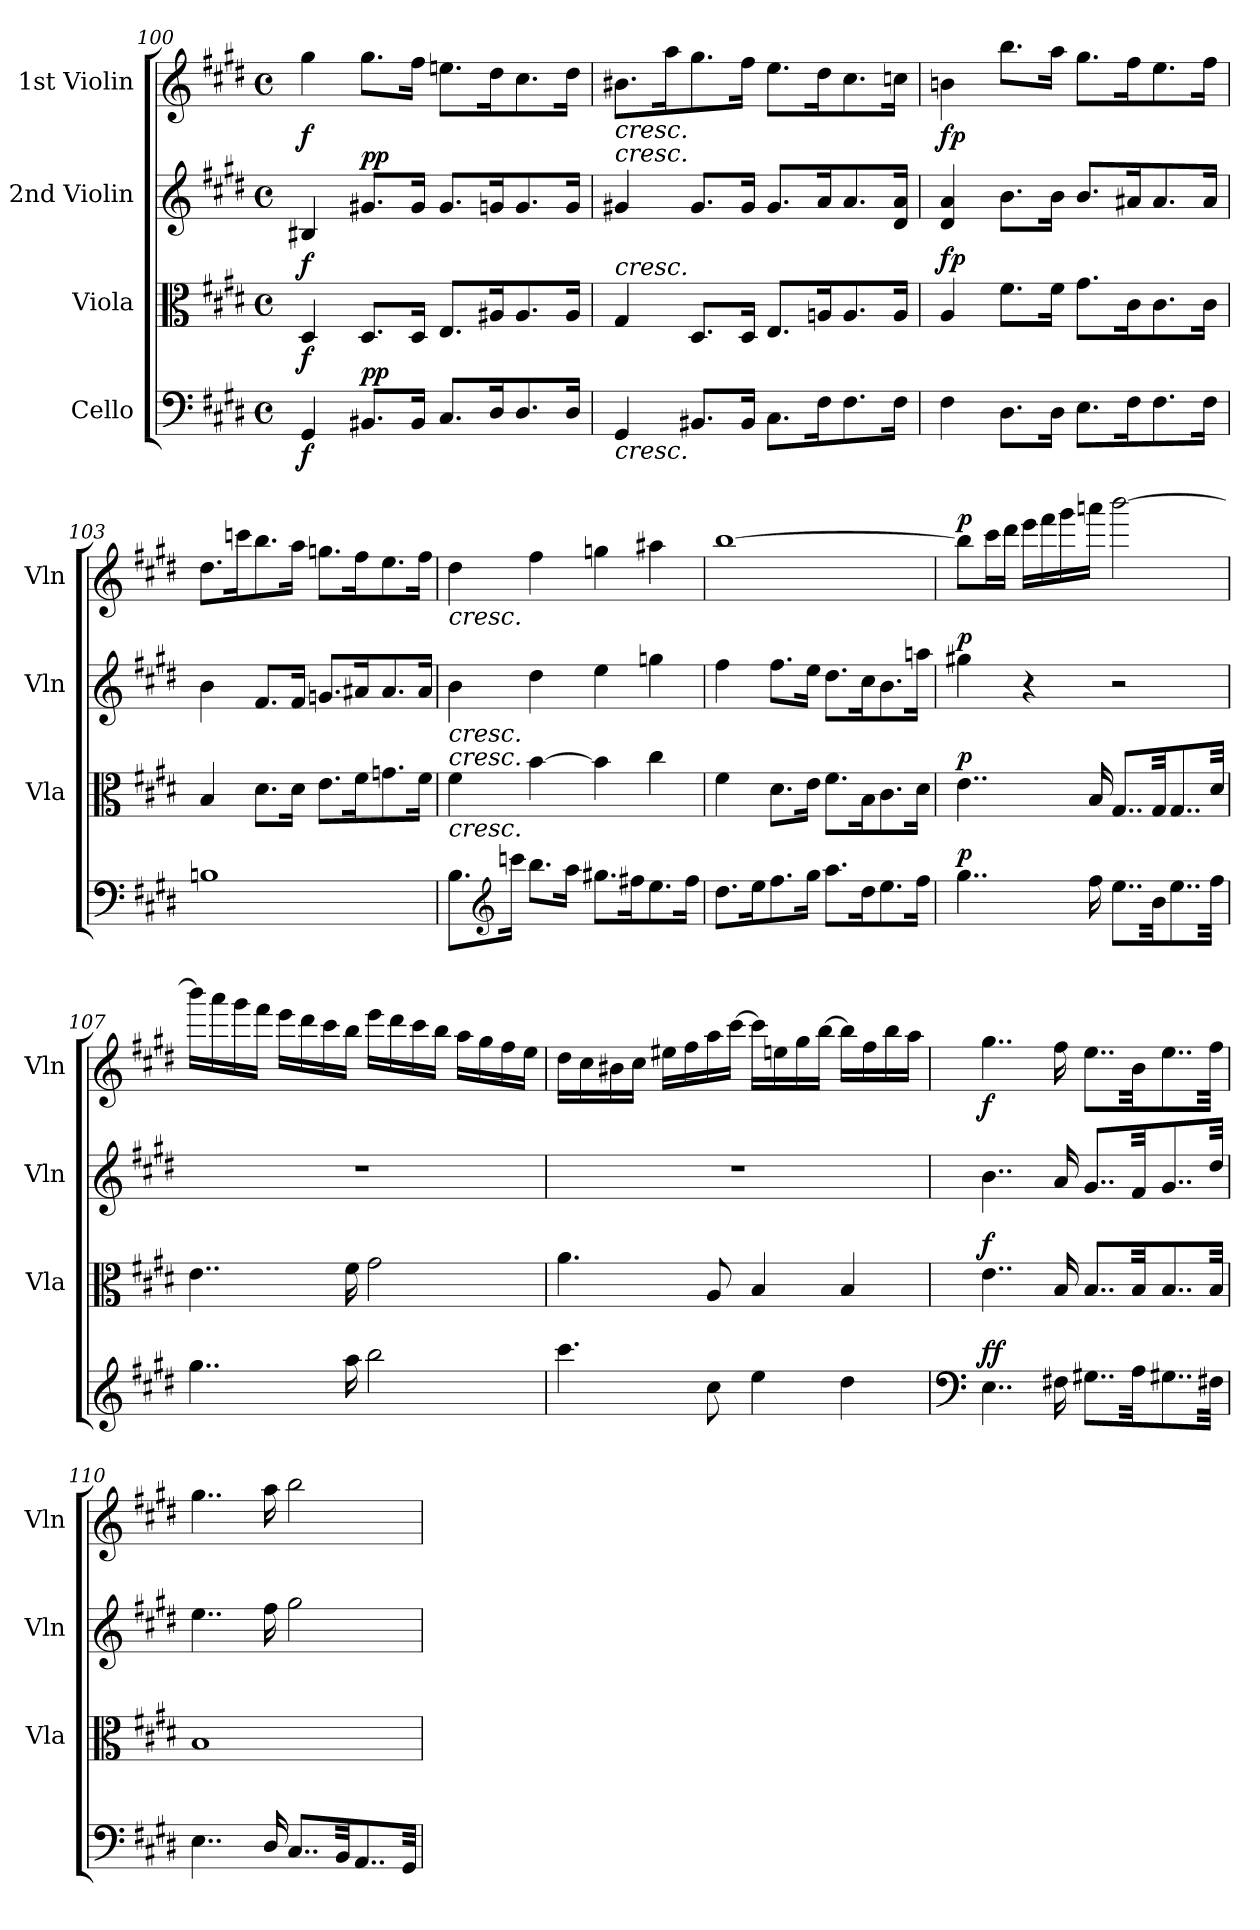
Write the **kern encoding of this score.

**kern	**dynam	**kern	**dynam	**kern	**dynam	**kern	**dynam
*part4	*part4	*part3	*part3	*part2	*part2	*part1	*part1
*staff4	*staff4	*staff3	*staff3	*staff2	*staff2	*staff1	*staff1
*I"Cello	*	*I"Viola	*	*I"2nd Violin	*	*I"1st Violin	*
*	*	*I'Vla	*	*I'Vln	*	*I'Vln	*
*clefF4	*	*clefC3	*	*clefG2	*	*clefG2	*
*k[f#c#g#d#]	*	*k[f#c#g#d#]	*	*k[f#c#g#d#]	*	*k[f#c#g#d#]	*
*M4/4	*	*M4/4	*	*M4/4	*	*M4/4	*
*met(c)	*	*met(c)	*	*met(c)	*	*met(c)	*
=100	=100	=100	=100	=100	=100	=100	=100
!	!LO:DY:b	!	!LO:DY:b	!	!LO:DY:b	!	!LO:DY:b
4GG#/	f	4D#/	f	4B#X/	f	4gg#\	f
!	!LO:DY:b	!	!	!	!	!	!
!	!LO:DY:n=1:a	!	!	!	!LO:DY:a	!	!
!	!	!	!	!	!LO:DY:n=1:b	!	!
8.BB#X/L	p p	8.D#/L	.	8.g#X/L	p p	8.gg#\L	.
16BB#/Jk	.	16D#/Jk	.	16g#/Jk	.	16ff#\Jk	.
8.C#/L	.	8.E/L	.	8.g#/L	.	8.een\L	.
16D#/K	.	16A#X/K	.	16gn/K	.	16dd#\K	.
8.D#/	.	8.A#/	.	8.g/	.	8.cc#\	.
16D#/Jk	.	16A#/Jk	.	16g/Jk	.	16dd#\Jk	.
!!LO:LB:g=z
=101	=101	=101	=101	=101	=101	=101	=101
!	!	!	!	!	!	!LO:TX:b:i:t=cresc.	!
!	!	!	!	!LO:TX:a:i:t=cresc.	!	!	!
!	!	!LO:TX:a:i:t=cresc.	!	!	!	!	!
!LO:TX:b:i:t=cresc.	!	!	!	!	!	!	!
4GG#/	.	4G#/	.	4g#X/	.	8.b#X\L	.
.	.	.	.	.	.	16aa\K	.
8.BB#X/L	.	8.D#/L	.	8.g#/L	.	8.gg#\	.
16BB#/Jk	.	16D#/Jk	.	16g#/Jk	.	16ff#\Jk	.
8.C#\L	.	8.E/L	.	8.g#/L	.	8.ee\L	.
16F#\K	.	16An/K	.	16a/K	.	16dd#\K	.
8.F#\	.	8.A/	.	8.a/	.	8.cc#\	.
16F#\Jk	.	16A/Jk	.	16d#/ 16a/Jk	.	16ccn\Jk	.
=102	=102	=102	=102	=102	=102	=102	=102
!	!LO:DY:b	!	!	!	!	!	!
!	!LO:DY:n=1:a	!	!LO:DY:a	!	!	!	!LO:DY:b
4F#\	fp fp	4A/	fp	4d#/ 4a/	.	4bn\	fp
8.D#\L	.	8.f#\L	.	8.b\L	.	8.bb\L	.
16D#\Jk	.	16f#\Jk	.	16b\Jk	.	16aa\Jk	.
8.E\L	.	8.g#\L	.	8.b/L	.	8.gg#\L	.
16F#\K	.	16c#\K	.	16a#X/K	.	16ff#\K	.
8.F#\	.	8.c#\	.	8.a#/	.	8.ee\	.
16F#\Jk	.	16c#\Jk	.	16a#/Jk	.	16ff#\Jk	.
!!LO:LB:g=z
=103	=103	=103	=103	=103	=103	=103	=103
1Bn	.	4B/	.	4b\	.	8.dd#\L	.
.	.	.	.	.	.	16cccn\K	.
.	.	8.d#\L	.	8.f#/L	.	8.bb\	.
.	.	16d#\Jk	.	16f#/Jk	.	16aa\Jk	.
.	.	8.e\L	.	8.gn/L	.	8.ggn\L	.
.	.	16f#\K	.	16a#X/K	.	16ff#\K	.
.	.	8.gn\	.	8.a#/	.	8.ee\	.
.	.	16f#\Jk	.	16a#/Jk	.	16ff#\Jk	.
=104	=104	=104	=104	=104	=104	=104	=104
!	!	!	!	!	!	!LO:TX:b:i:t=cresc.	!
!	!	!	!	!LO:TX:b:i:t=cresc.	!	!	!
!	!	!LO:TX:a:i:t=cresc.	!	!	!	!	!
!LO:TX:a:i:t=cresc.	!	!	!	!	!	!	!
8.B\L	.	4f#\	.	4b\	.	4dd#\	.
*clefG2	*	*	*	*	*	*	*
16cccn\Jk	.	.	.	.	.	.	.
8.bb\L	.	[4b\	.	4dd#\	.	4ff#\	.
16aa\Jk	.	.	.	.	.	.	.
8.gg#X\L	.	4b\]	.	4ee\	.	4ggn\	.
16ff#X\K	.	.	.	.	.	.	.
8.ee\	.	4cc#\	.	4ggn\	.	4aa#X\	.
16ff#\Jk	.	.	.	.	.	.	.
!!LO:PB:g=z
=105	=105	=105	=105	=105	=105	=105	=105
8.dd#\L	.	4f#\	.	4ff#\	.	[1bb	.
16ee\K	.	.	.	.	.	.	.
8.ff#\	.	8.d#\L	.	8.ff#\L	.	.	.
16gg#\Jk	.	16e\Jk	.	16ee\Jk	.	.	.
8.aa\L	.	8.f#\L	.	8.dd#\L	.	.	.
16dd#\K	.	16B\K	.	16cc#\K	.	.	.
8.ee\	.	8.c#\	.	8.b\	.	.	.
16ff#\Jk	.	16d#\Jk	.	16aan\Jk	.	.	.
=106	=106	=106	=106	=106	=106	=106	=106
!	!LO:DY:a	!	!LO:DY:a	!	!LO:DY:a	!	!LO:DY:a
4..gg#\	p	4..e\	p	4gg#X\	p	8bb\L]	p
.	.	.	.	.	.	16ccc#\L	.
.	.	.	.	.	.	16ddd#\JJ	.
.	.	.	.	4r	.	16eee\LL	.
.	.	.	.	.	.	16fff#\	.
.	.	.	.	.	.	16ggg#\	.
16ff#\	.	16B/	.	.	.	16aaan\JJ	.
8..ee\L	.	8..G#/L	.	2r	.	[2bbb\	.
32b\KK	.	32G#/KK	.	.	.	.	.
8..ee\	.	8..G#/	.	.	.	.	.
32ff#\Jkk	.	32d#/Jkk	.	.	.	.	.
!!LO:LB:g=z
=107	=107	=107	=107	=107	=107	=107	=107
4..gg#\	.	4..e\	.	1r	.	16bbb\LL]	.
.	.	.	.	.	.	16aaa\	.
.	.	.	.	.	.	16ggg#\	.
.	.	.	.	.	.	16fff#\JJ	.
.	.	.	.	.	.	16eee\LL	.
.	.	.	.	.	.	16ddd#\	.
.	.	.	.	.	.	16ccc#\	.
16aa\	.	16f#\	.	.	.	16bb\JJ	.
2bb\	.	2g#\	.	.	.	16eee\LL	.
.	.	.	.	.	.	16ddd#\	.
.	.	.	.	.	.	16ccc#\	.
.	.	.	.	.	.	16bb\JJ	.
.	.	.	.	.	.	16aa\LL	.
.	.	.	.	.	.	16gg#\	.
.	.	.	.	.	.	16ff#\	.
.	.	.	.	.	.	16ee\JJ	.
=108	=108	=108	=108	=108	=108	=108	=108
4.ccc#\	.	4.a\	.	1r	.	16dd#\LL	.
.	.	.	.	.	.	16cc#\	.
.	.	.	.	.	.	16b#X\	.
.	.	.	.	.	.	16cc#\JJ	.
.	.	.	.	.	.	16ee#X\LL	.
.	.	.	.	.	.	16ff#\	.
8cc#\	.	8A/	.	.	.	16aa\	.
.	.	.	.	.	.	[16ccc#\JJ	.
4ee\	.	4B/	.	.	.	16ccc#\LL]	.
.	.	.	.	.	.	16een\	.
.	.	.	.	.	.	16gg#\	.
.	.	.	.	.	.	[16bb\JJ	.
4dd#\	.	4B/	.	.	.	16bb\LL]	.
.	.	.	.	.	.	16ff#\	.
.	.	.	.	.	.	16bb\	.
.	.	.	.	.	.	16aa\JJ	.
!!LO:LB:g=z
=109	=109	=109	=109	=109	=109	=109	=109
*clefF4	*	*	*	*	*	*	*
!	!LO:DY:b	!	!	!	!	!	!
!	!LO:DY:n=1:a	!	!LO:DY:a	!	!	!	!LO:DY:b
4..E\	f f	4..e\	f	4..b\	.	4..gg#\	f
16F#X\	.	16B/	.	16a/	.	16ff#\	.
8..G#X\L	.	8..B/L	.	8..g#/L	.	8..ee\L	.
32A\KK	.	32B/KK	.	32f#/KK	.	32b\KK	.
8..G#X\	.	8..B/	.	8..g#/	.	8..ee\	.
32F#X\Jkk	.	32B/Jkk	.	32dd#/Jkk	.	32ff#\Jkk	.
=110	=110	=110	=110	=110	=110	=110	=110
4..E\	.	1B	.	4..ee\	.	4..gg#\	.
16D#/	.	.	.	16ff#\	.	16aa\	.
8..C#/L	.	.	.	2gg#\	.	2bb\	.
32BB/KK	.	.	.	.	.	.	.
8..AA/	.	.	.	.	.	.	.
32GG#/Jkk	.	.	.	.	.	.	.
=	=	=	=	=	=	=	=
*-	*-	*-	*-	*-	*-	*-	*-
